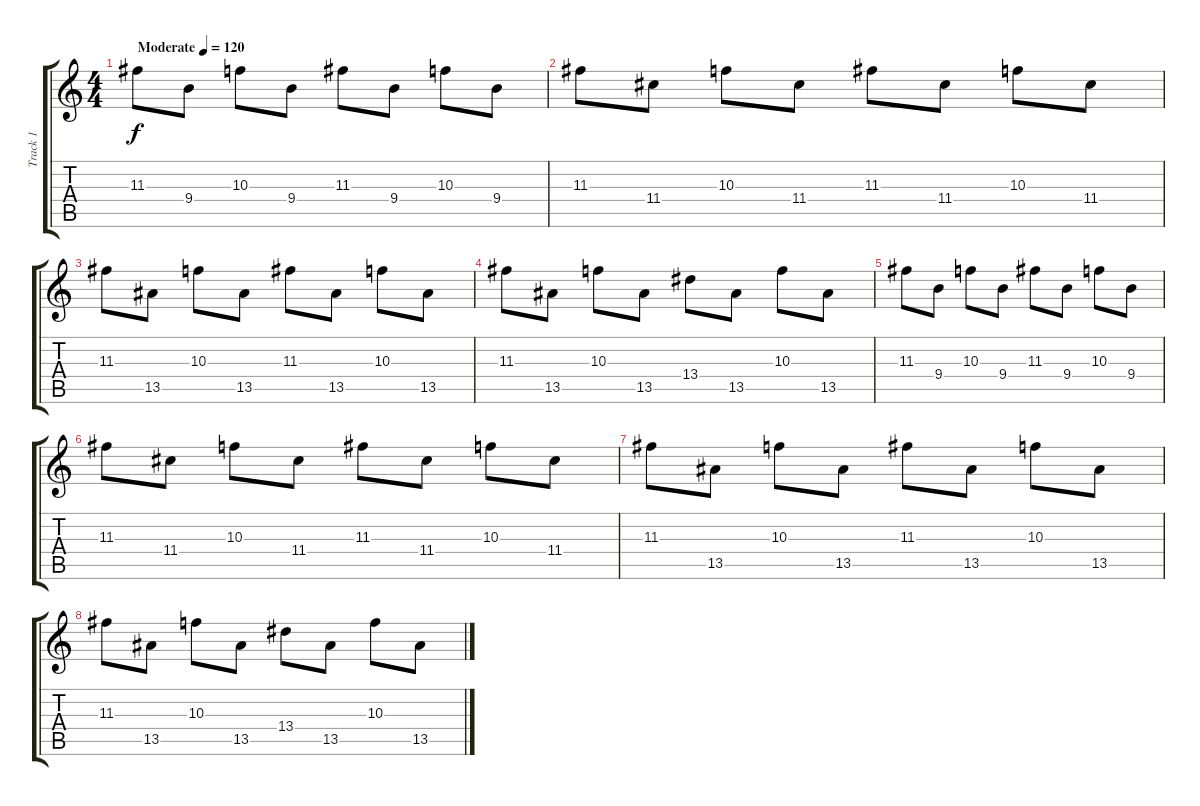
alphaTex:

\track ("Track 1" "Track 1") {instrument distortionguitar}
\staff {score tabs}
\tuning (E4 B3 G3 D3 A2 D2) {hide}
\ts (4 4)
\tempo (120 "Moderate")
\clef g2
\ks c
11.3.8{dy f instrument distortionguitar} 9.4.8 10.3.8 9.4.8 11.3.8 9.4.8 10.3.8 9.4.8 |
11.3.8 11.4.8 10.3.8 11.4.8 11.3.8 11.4.8 10.3.8 11.4.8 |
11.3.8 13.5.8 10.3.8 13.5.8 11.3.8 13.5.8 10.3.8 13.5.8 |
11.3.8 13.5.8 10.3.8 13.5.8 13.4.8 13.5.8 10.3.8 13.5.8 |
11.3.8 9.4.8 10.3.8 9.4.8 11.3.8 9.4.8 10.3.8 9.4.8 |
11.3.8 11.4.8 10.3.8 11.4.8 11.3.8 11.4.8 10.3.8 11.4.8 |
11.3.8 13.5.8 10.3.8 13.5.8 11.3.8 13.5.8 10.3.8 13.5.8 |
11.3.8 13.5.8 10.3.8 13.5.8 13.4.8 13.5.8 10.3.8 13.5.8
